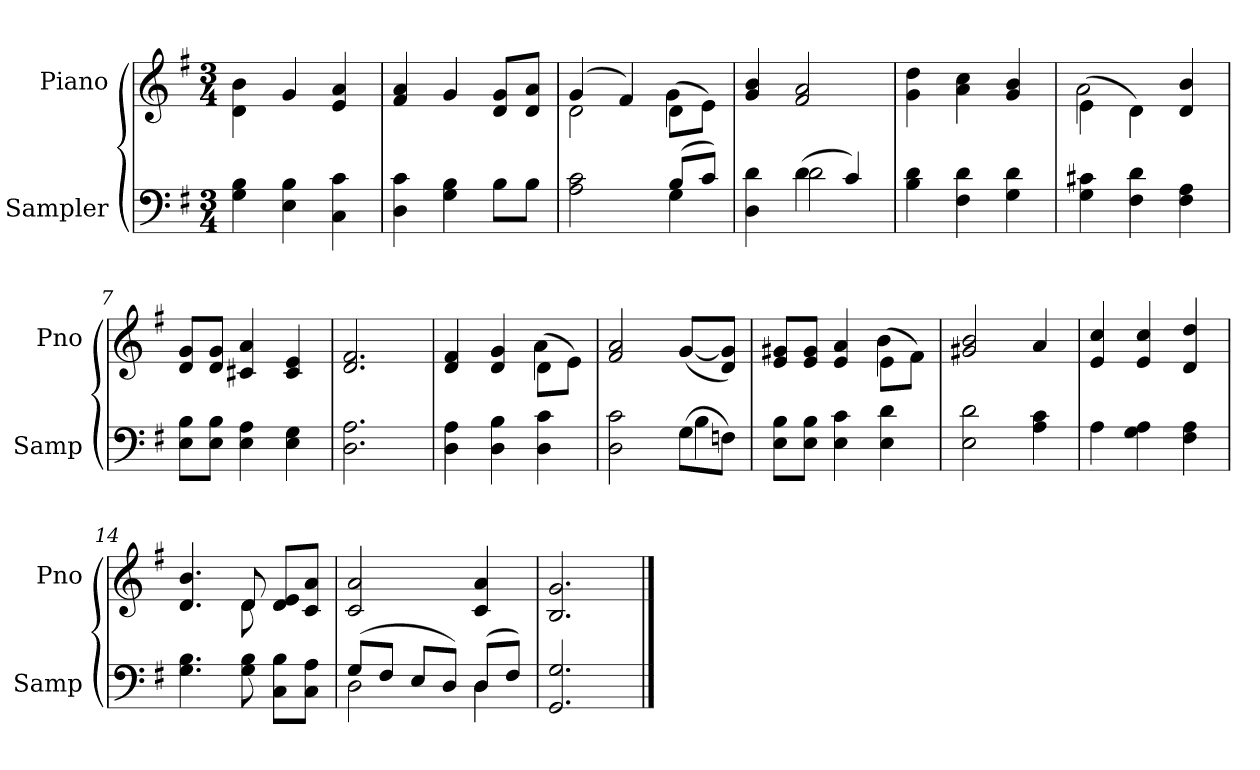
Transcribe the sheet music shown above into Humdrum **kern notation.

**kern	**kern
*part2	*part1
*staff2	*staff1
*I"Sampler	*I"Piano
*I'Samp	*I'Pno
*clefF4	*clefG2
*k[f#]	*k[f#]
*G:	*G:
*M3/4	*M3/4
=1	=1
4G 4B	4d\ 4b\
4E 4B	4g/
4C 4c	4e 4a
=2	=2
4D 4c	4f# 4a
4G 4B	4g/
8B\L	8d/ 8g/L
8B\J	8d/ 8a/J
=3	=3
*^	*^
2A\ 2c\	2ryy	(4g/	2d
.	.	4f#/)	.
(8B/L	4G	(8d\L	4g
8c/J)	.	8e\J)	.
*	*	*v	*v
=4	=4	=4
4D 4d	4ryy	4g 4b
(4d\	2d	2f# 2a
4c)	.	.
*v	*v	*
=5	=5
4B 4d	4g 4dd
4F# 4d	4a 4cc
4G 4d	4g 4b
=6	=6
*	*^
4G 4c#X	(4e\	2a
4F# 4d	4d\)	.
4F# 4A	4d 4b	4ryy
*	*v	*v
=7	=7
8E\ 8B\L	8d/ 8g/L
8E\ 8B\J	8d/ 8g/J
4E 4A	4c#X 4a
4E 4G	4c# 4e
=8	=8
2.D 2.A	2.d 2.f#
=9	=9
*	*^
4D 4A	4d 4f#	2ryy
4D 4B	4d 4g	.
4D 4c	(8d\L	4a
.	8e\J)	.
*	*v	*v
=10	=10
*^	*
2D 2c	2ryy	2f# 2a
(8G\L	4B	([8g/L
8Fn\J)	.	8d/ 8g]/J)
*v	*v	*
=11	=11
*	*^
8E\ 8B\L	8e/ 8g#X/L	2ryy
8E\ 8B\J	8e/ 8g#/J	.
4E 4c	4e 4a	.
4E 4d	(8e\L	4b
.	8f#\J)	.
*	*v	*v
=12	=12
2E 2d	2g#X 2b
4A 4c	4a
=13	=13
4A	4e 4cc
4G 4A	4e 4cc
4F# 4A	4d 4dd
=14	=14
*	*^
4.G 4.B	4.d 4.b	4.ryy
8G 8B	8d/	8d
8C\ 8B\L	8d/ 8e/L	4ryy
8C\ 8A\J	8c/ 8a/J	.
*	*v	*v
=15	=15
*^	*
(8G/L	2D	2c 2a
8F#/J	.	.
8E/L	.	.
8D/J)	.	.
(8D/L	4D	4c 4a
8F#/J)	.	.
*v	*v	*
=16	=16
2.GG 2.G	2.B 2.g
==	==
*-	*-
